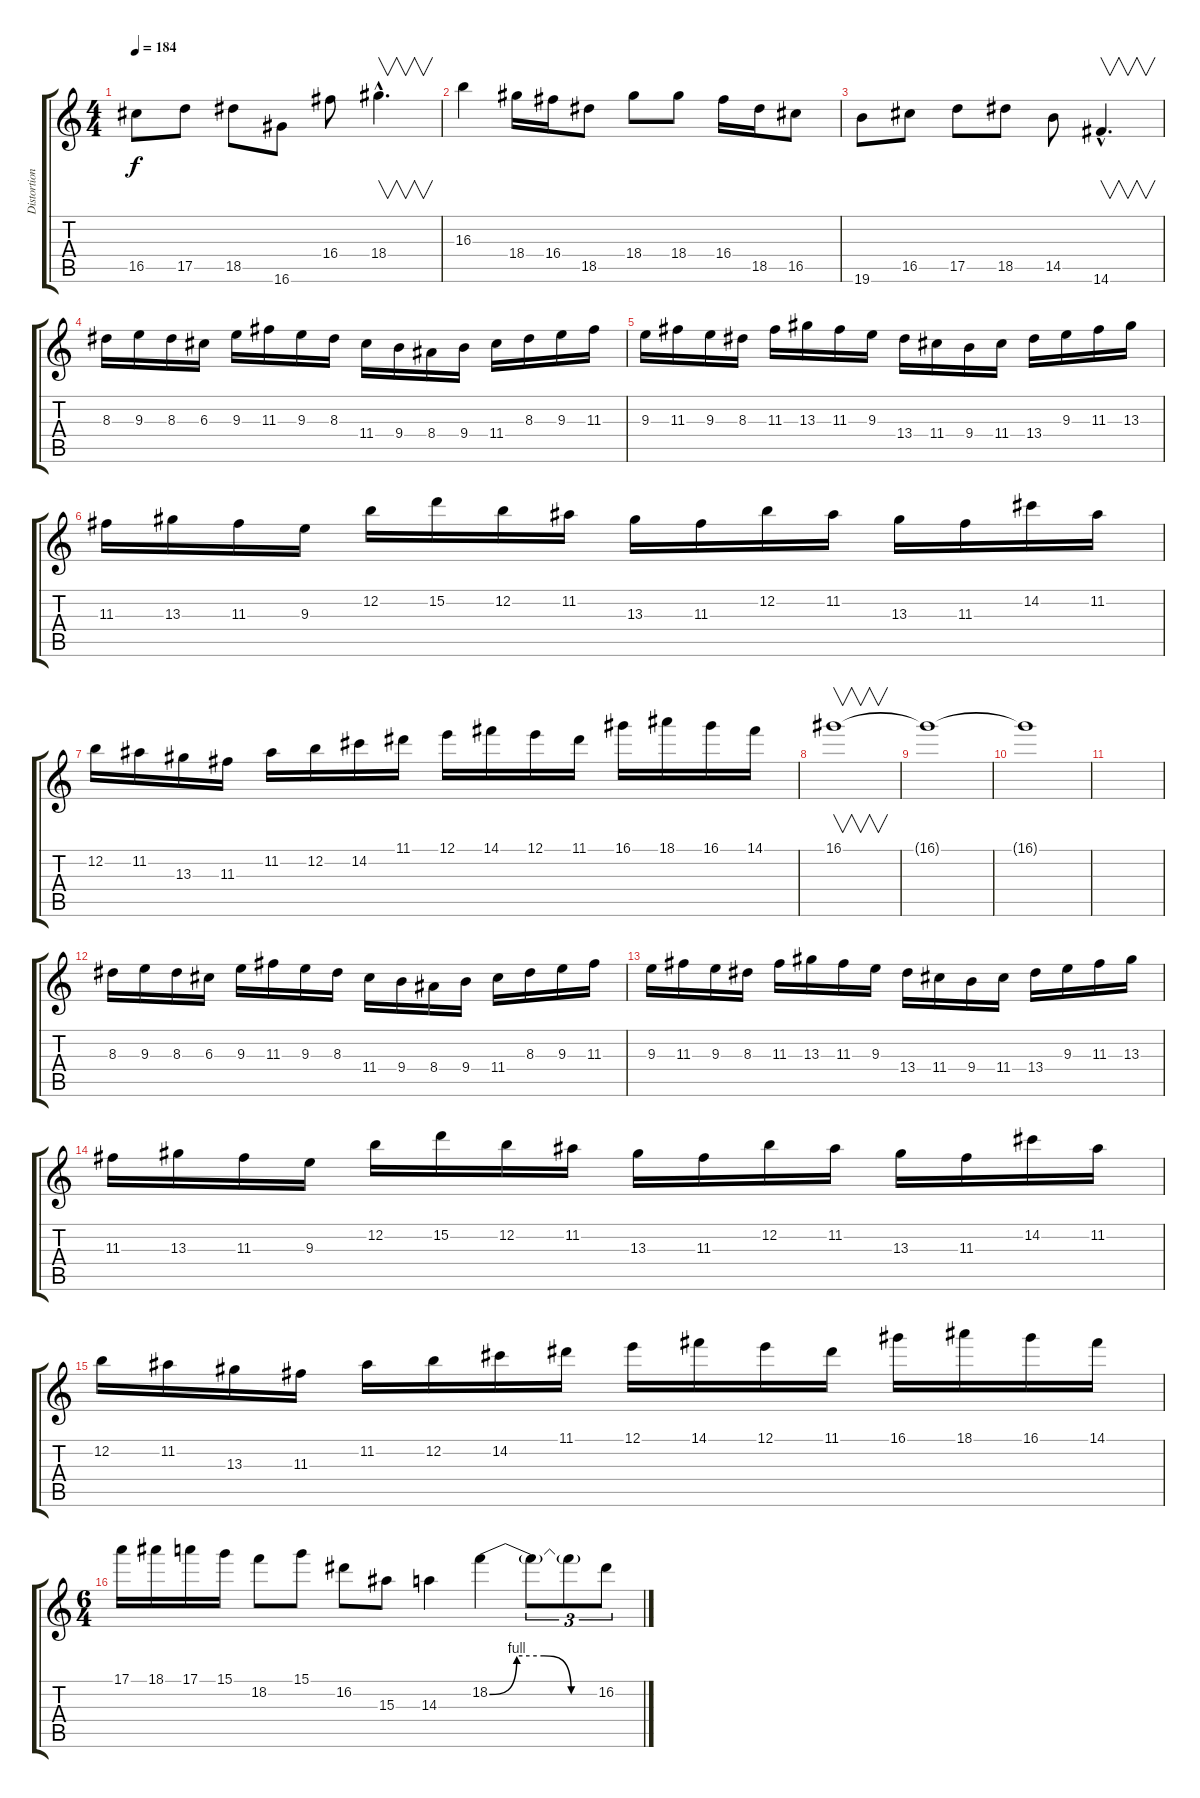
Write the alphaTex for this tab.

\track ("Distortion Guitar" "Distortion") {instrument distortionguitar}
\staff {score tabs}
\tuning (E4 B3 G3 D3 A2 E2) {hide}
\ts (4 4)
\tempo 184
\clef g2
\ks c
16.5.8{dy f} 17.5.8 18.5.8 16.6.8 16.4.8 18.4{hac}.4{v d} |
16.3.4 18.4.16 16.4.16 18.5.8 18.4.8 18.4.8 16.4.16 18.5.16 16.5.8 |
19.6.8 16.5.8 17.5.8 18.5.8 14.5.8 14.6{hac}.4{v d} |
8.3.16 9.3.16 8.3.16 6.3.16 9.3.16 11.3.16 9.3.16 8.3.16 11.4.16 9.4.16 8.4.16 9.4.16 11.4.16 8.3.16 9.3.16 11.3.16 |
9.3.16 11.3.16 9.3.16 8.3.16 11.3.16 13.3.16 11.3.16 9.3.16 13.4.16 11.4.16 9.4.16 11.4.16 13.4.16 9.3.16 11.3.16 13.3.16 |
11.3.16 13.3.16 11.3.16 9.3.16 12.2.16 15.2.16 12.2.16 11.2.16 13.3.16 11.3.16 12.2.16 11.2.16 13.3.16 11.3.16 14.2.16 11.2.16 |
12.2.16 11.2.16 13.3.16 11.3.16 11.2.16 12.2.16 14.2.16 11.1.16 12.1.16 14.1.16 12.1.16 11.1.16 16.1.16 18.1.16 16.1.16 14.1.16 |
16.1.1{v} |
16.1{t}.1 |
16.1{t}.1 |
|
8.3.16 9.3.16 8.3.16 6.3.16 9.3.16 11.3.16 9.3.16 8.3.16 11.4.16 9.4.16 8.4.16 9.4.16 11.4.16 8.3.16 9.3.16 11.3.16 |
9.3.16 11.3.16 9.3.16 8.3.16 11.3.16 13.3.16 11.3.16 9.3.16 13.4.16 11.4.16 9.4.16 11.4.16 13.4.16 9.3.16 11.3.16 13.3.16 |
11.3.16 13.3.16 11.3.16 9.3.16 12.2.16 15.2.16 12.2.16 11.2.16 13.3.16 11.3.16 12.2.16 11.2.16 13.3.16 11.3.16 14.2.16 11.2.16 |
12.2.16 11.2.16 13.3.16 11.3.16 11.2.16 12.2.16 14.2.16 11.1.16 12.1.16 14.1.16 12.1.16 11.1.16 16.1.16 18.1.16 16.1.16 14.1.16 |
\ts (6 4)
17.1.16 18.1.16 17.1.16 15.1.16 18.2.8 15.1.8 16.2.8 15.3.8 14.3.4 18.2{be (custom 0 0 15 4 30 4 45 0 60 0)}.4 18.2{t}.8{tu (3 2)} 18.2{t}.8{tu (3 2)} 16.2.8{tu (3 2)}
